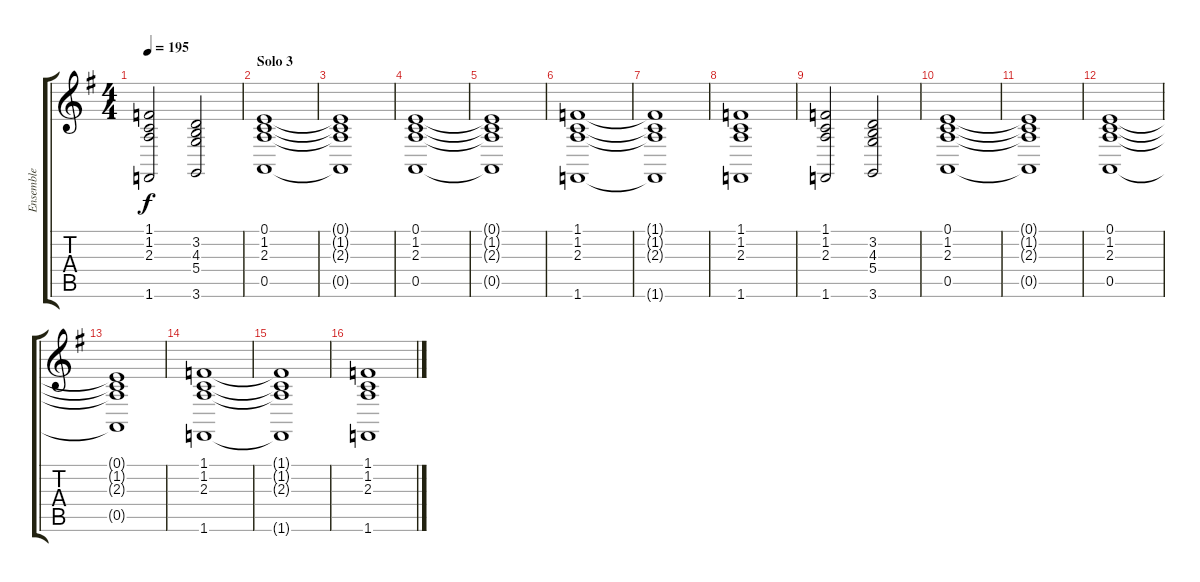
\track ("Ensemble" "Ensemble") {instrument stringensemble1}
\staff {score tabs}
\tuning (E4 B3 G3 D3 A2 E2) {hide}
\ts (4 4)
\tempo 195
\clef g2
\ks eminor
(1.1 1.2 2.3 1.6).2{dy f} (3.2 4.3 5.4 3.6).2 |
\section ("" "Solo 3")
(0.1 1.2 2.3 0.5).1 |
(0.1{t} 1.2{t} 2.3{t} 0.5{t}).1 |
(0.1 1.2 2.3 0.5).1 |
(0.1{t} 1.2{t} 2.3{t} 0.5{t}).1 |
(1.1 1.2 2.3 1.6).1 |
(1.1{t} 1.2{t} 2.3{t} 1.6{t}).1 |
(1.1 1.2 2.3 1.6).1 |
(1.1 1.2 2.3 1.6).2 (3.2 4.3 5.4 3.6).2 |
\section ("" "")
(0.1 1.2 2.3 0.5).1 |
(0.1{t} 1.2{t} 2.3{t} 0.5{t}).1 |
(0.1 1.2 2.3 0.5).1 |
(0.1{t} 1.2{t} 2.3{t} 0.5{t}).1 |
(1.1 1.2 2.3 1.6).1 |
(1.1{t} 1.2{t} 2.3{t} 1.6{t}).1 |
(1.1 1.2 2.3 1.6).1
